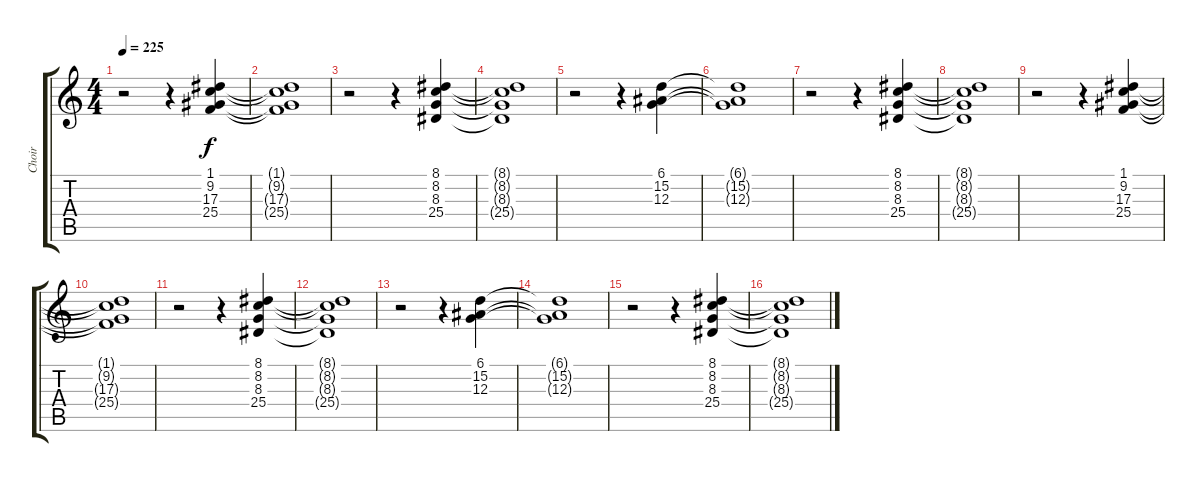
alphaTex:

\track ("Choir" "Choir") {instrument pad4choir}
\staff {score tabs}
\tuning (E4 B3 G3 D3 A2 E2) {hide}
\ts (4 4)
\tempo 225
\clef g2
\ks c
r.2{dy f} r.4 (1.1 9.2 17.3 25.4).4 |
(1.1{t} 9.2{t} 17.3{t} 25.4{t}).1 |
r.2 r.4 (8.1 8.2 8.3 25.4).4 |
(8.1{t} 8.2{t} 8.3{t} 25.4{t}).1 |
r.2 r.4 (6.1 15.2 12.3).4 |
(6.1{t} 15.2{t} 12.3{t}).1 |
r.2 r.4 (8.1 8.2 8.3 25.4).4 |
(8.1{t} 8.2{t} 8.3{t} 25.4{t}).1 |
r.2 r.4 (1.1 9.2 17.3 25.4).4 |
(1.1{t} 9.2{t} 17.3{t} 25.4{t}).1 |
r.2 r.4 (8.1 8.2 8.3 25.4).4 |
(8.1{t} 8.2{t} 8.3{t} 25.4{t}).1 |
r.2 r.4 (6.1 15.2 12.3).4 |
(6.1{t} 15.2{t} 12.3{t}).1 |
r.2 r.4 (8.1 8.2 8.3 25.4).4 |
(8.1{t} 8.2{t} 8.3{t} 25.4{t}).1
